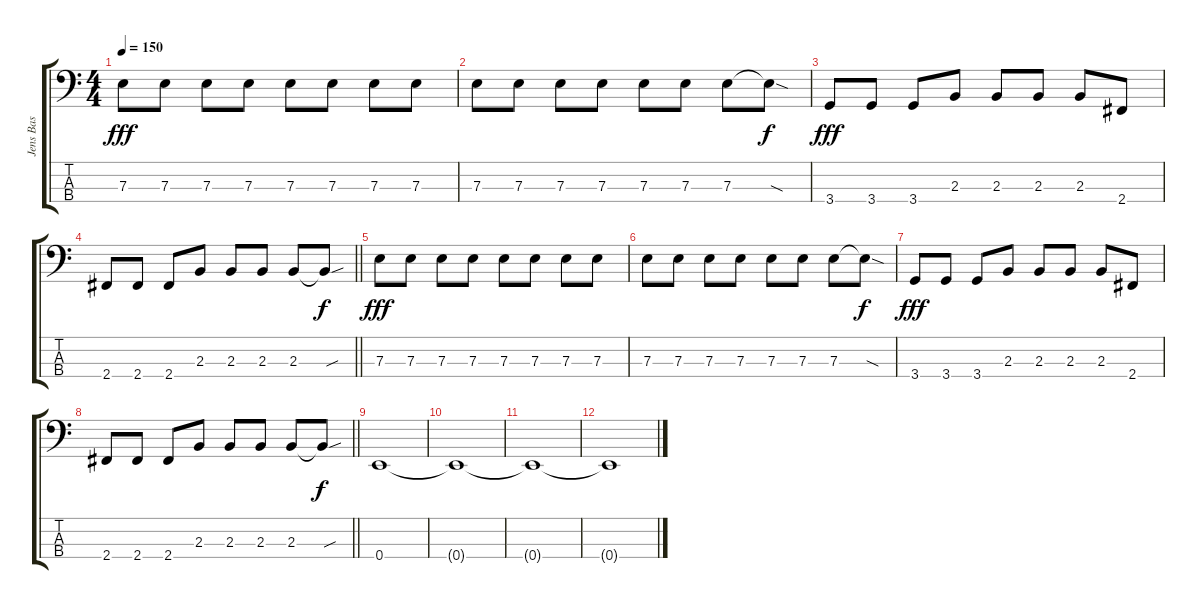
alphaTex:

\track ("Jens Bas" "Jens Bas") {instrument electricbasspick}
\staff {score tabs}
\tuning (G2 D2 A1 E1) {hide}
\ts (4 4)
\tempo 150
\clef f4
\ks c
7.3.8{dy fff} 7.3.8 7.3.8 7.3.8 7.3.8 7.3.8 7.3.8 7.3.8 |
7.3.8 7.3.8 7.3.8 7.3.8 7.3.8 7.3.8 7.3.8 7.3{sod t}.8{dy f} |
3.4.8{dy fff} 3.4.8 3.4.8 2.3.8 2.3.8 2.3.8 2.3.8 2.4.8 |
\barLineRight lightlight
2.4.8 2.4.8 2.4.8 2.3.8 2.3.8 2.3.8 2.3.8 2.3{sou t}.8{dy f} |
7.3.8{dy fff} 7.3.8 7.3.8 7.3.8 7.3.8 7.3.8 7.3.8 7.3.8 |
7.3.8 7.3.8 7.3.8 7.3.8 7.3.8 7.3.8 7.3.8 7.3{sod t}.8{dy f} |
3.4.8{dy fff} 3.4.8 3.4.8 2.3.8 2.3.8 2.3.8 2.3.8 2.4.8 |
\barLineRight lightlight
2.4.8 2.4.8 2.4.8 2.3.8 2.3.8 2.3.8 2.3.8 2.3{sou t}.8{dy f} |
0.4.1 |
0.4{t}.1 |
0.4{t}.1 |
0.4{t}.1
